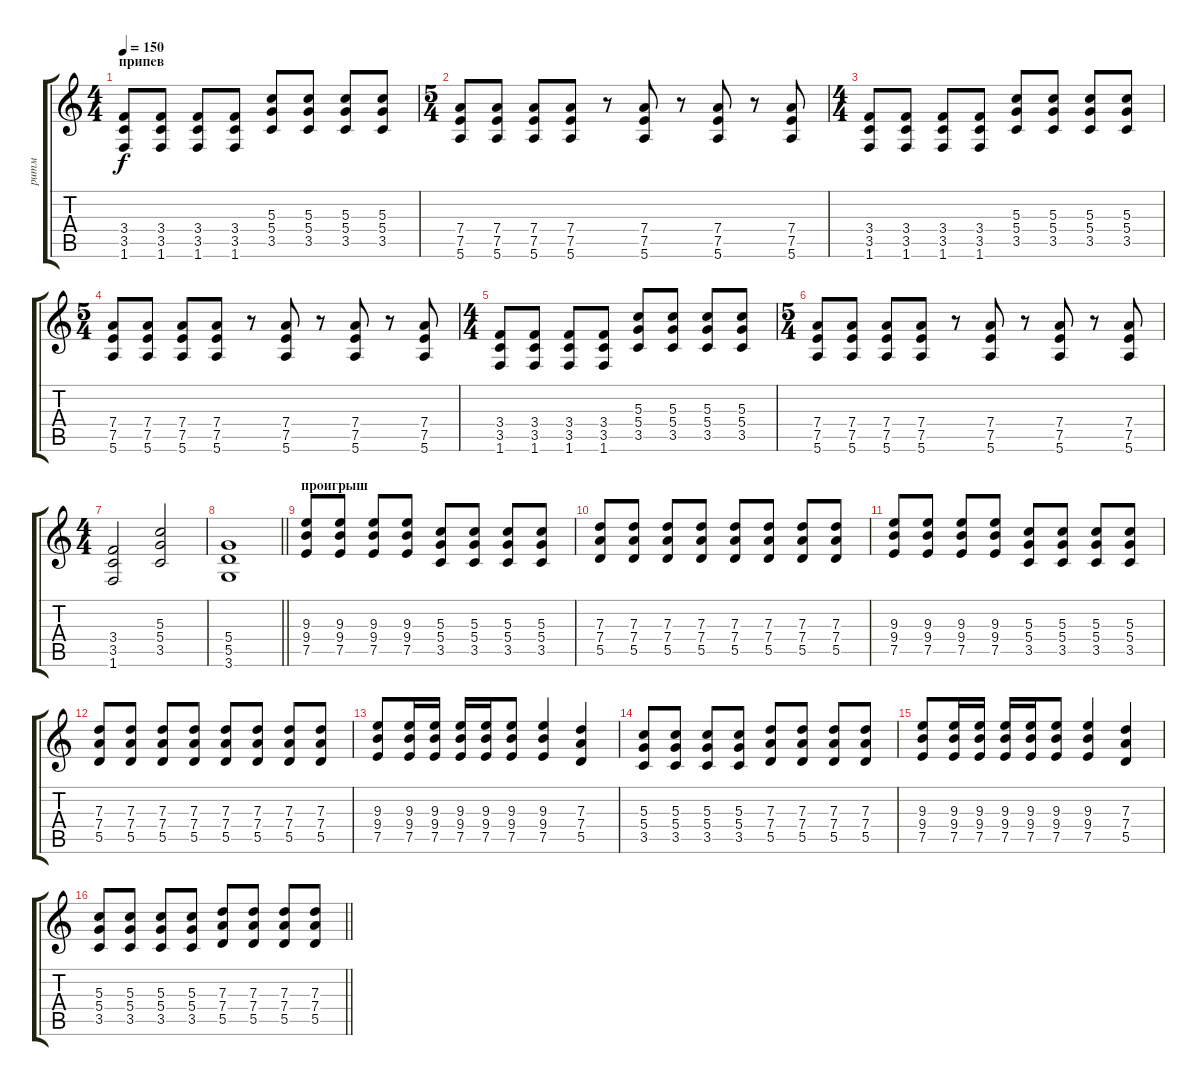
\track ("ритм" "ритм") {instrument overdrivenguitar}
\staff {score tabs}
\tuning (E4 B3 G3 D3 A2 E2) {hide}
\ts (4 4)
\section ("" "припев")
\tempo 150
\clef g2
\ks c
(3.4 3.5 1.6).8{dy f} (3.4 3.5 1.6).8 (3.4 3.5 1.6).8 (3.4 3.5 1.6).8 (5.3 5.4 3.5).8 (5.3 5.4 3.5).8 (5.3 5.4 3.5).8 (5.3 5.4 3.5).8 |
\ts (5 4)
(7.4 7.5 5.6).8 (7.4 7.5 5.6).8 (7.4 7.5 5.6).8 (7.4 7.5 5.6).8 r.8 (7.4 7.5 5.6).8 r.8 (7.4 7.5 5.6).8 r.8 (7.4 7.5 5.6).8 |
\ts (4 4)
(3.4 3.5 1.6).8 (3.4 3.5 1.6).8 (3.4 3.5 1.6).8 (3.4 3.5 1.6).8 (5.3 5.4 3.5).8 (5.3 5.4 3.5).8 (5.3 5.4 3.5).8 (5.3 5.4 3.5).8 |
\ts (5 4)
(7.4 7.5 5.6).8 (7.4 7.5 5.6).8 (7.4 7.5 5.6).8 (7.4 7.5 5.6).8 r.8 (7.4 7.5 5.6).8 r.8 (7.4 7.5 5.6).8 r.8 (7.4 7.5 5.6).8 |
\ts (4 4)
(3.4 3.5 1.6).8 (3.4 3.5 1.6).8 (3.4 3.5 1.6).8 (3.4 3.5 1.6).8 (5.3 5.4 3.5).8 (5.3 5.4 3.5).8 (5.3 5.4 3.5).8 (5.3 5.4 3.5).8 |
\ts (5 4)
(7.4 7.5 5.6).8 (7.4 7.5 5.6).8 (7.4 7.5 5.6).8 (7.4 7.5 5.6).8 r.8 (7.4 7.5 5.6).8 r.8 (7.4 7.5 5.6).8 r.8 (7.4 7.5 5.6).8 |
\ts (4 4)
(3.4 3.5 1.6).2 (5.3 5.4 3.5).2 |
\barLineRight lightlight
(5.4 5.5 3.6).1 |
\section ("" "проигрыш")
(9.3 9.4 7.5).8 (9.3 9.4 7.5).8 (9.3 9.4 7.5).8 (9.3 9.4 7.5).8 (5.3 5.4 3.5).8 (5.3 5.4 3.5).8 (5.3 5.4 3.5).8 (5.3 5.4 3.5).8 |
(7.3 7.4 5.5).8 (7.3 7.4 5.5).8 (7.3 7.4 5.5).8 (7.3 7.4 5.5).8 (7.3 7.4 5.5).8 (7.3 7.4 5.5).8 (7.3 7.4 5.5).8 (7.3 7.4 5.5).8 |
(9.3 9.4 7.5).8 (9.3 9.4 7.5).8 (9.3 9.4 7.5).8 (9.3 9.4 7.5).8 (5.3 5.4 3.5).8 (5.3 5.4 3.5).8 (5.3 5.4 3.5).8 (5.3 5.4 3.5).8 |
(7.3 7.4 5.5).8 (7.3 7.4 5.5).8 (7.3 7.4 5.5).8 (7.3 7.4 5.5).8 (7.3 7.4 5.5).8 (7.3 7.4 5.5).8 (7.3 7.4 5.5).8 (7.3 7.4 5.5).8 |
(9.3 9.4 7.5).8 (9.3 9.4 7.5).16 (9.3 9.4 7.5).16 (9.3 9.4 7.5).16 (9.3 9.4 7.5).16 (9.3 9.4 7.5).8 (9.3 9.4 7.5).4 (7.3 7.4 5.5).4 |
(5.3 5.4 3.5).8 (5.3 5.4 3.5).8 (5.3 5.4 3.5).8 (5.3 5.4 3.5).8 (7.3 7.4 5.5).8 (7.3 7.4 5.5).8 (7.3 7.4 5.5).8 (7.3 7.4 5.5).8 |
(9.3 9.4 7.5).8 (9.3 9.4 7.5).16 (9.3 9.4 7.5).16 (9.3 9.4 7.5).16 (9.3 9.4 7.5).16 (9.3 9.4 7.5).8 (9.3 9.4 7.5).4 (7.3 7.4 5.5).4 |
\barLineRight lightlight
(5.3 5.4 3.5).8 (5.3 5.4 3.5).8 (5.3 5.4 3.5).8 (5.3 5.4 3.5).8 (7.3 7.4 5.5).8 (7.3 7.4 5.5).8 (7.3 7.4 5.5).8 (7.3 7.4 5.5).8
